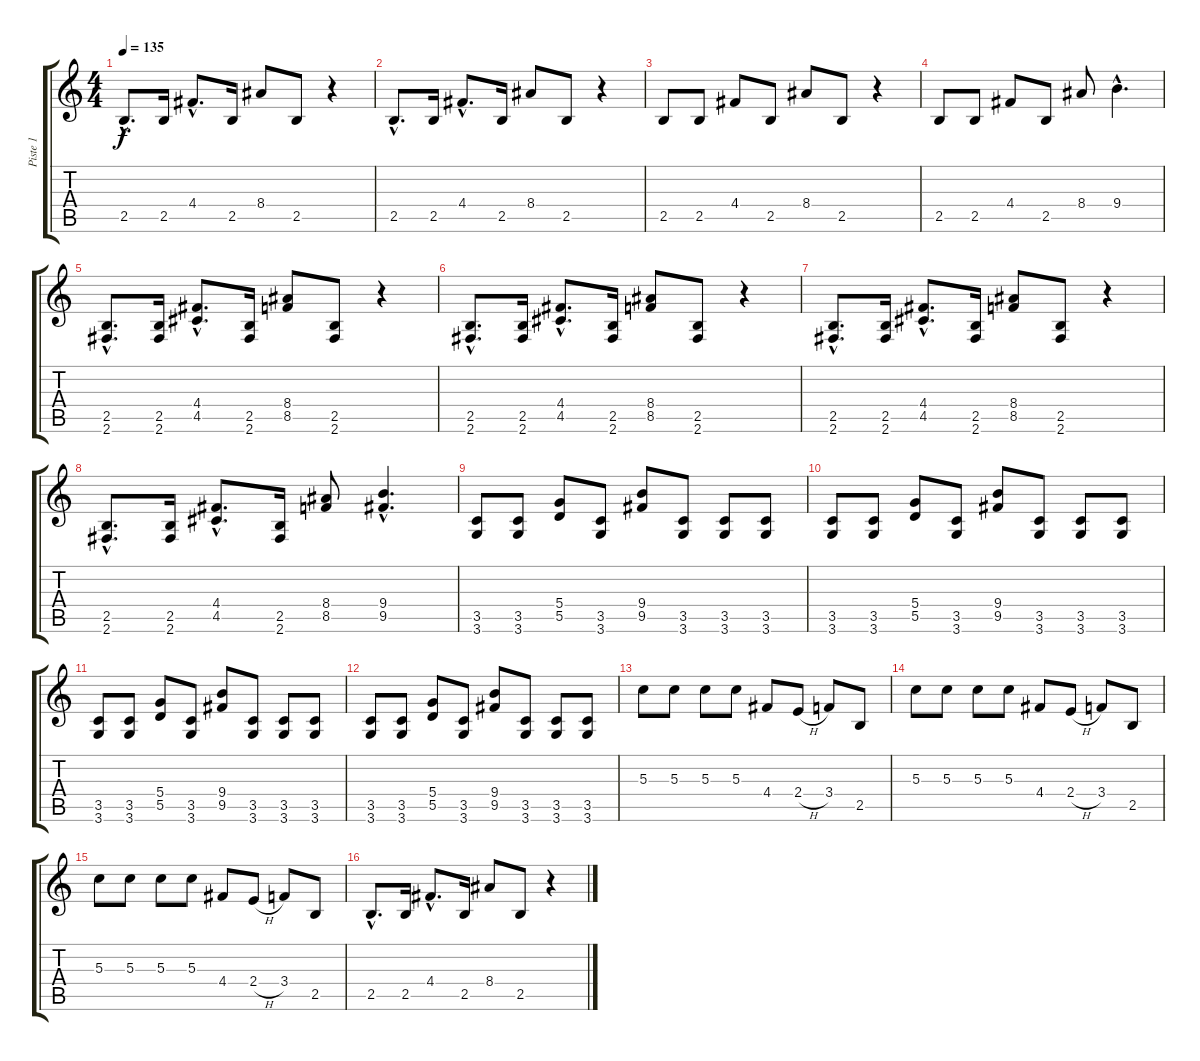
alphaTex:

\track ("Piste 1" "Piste 1") {instrument distortionguitar}
\staff {score tabs}
\tuning (E4 B3 G3 D3 A2 E2) {hide}
\ts (4 4)
\tempo 135
\clef g2
\ks c
2.5{hac}.8{d dy f instrument distortionguitar} 2.5.16 4.4{hac}.8{d} 2.5.16 8.4.8 2.5.8 r.4 |
2.5{hac}.8{d} 2.5.16 4.4{hac}.8{d} 2.5.16 8.4.8 2.5.8 r.4 |
2.5.8 2.5.8 4.4.8 2.5.8 8.4.8 2.5.8 r.4 |
2.5.8 2.5.8 4.4.8 2.5.8 8.4.8 9.4{hac}.4{d} |
(2.5{hac} 2.6{hac}).8{d} (2.5 2.6).16 (4.4{hac} 4.5{hac}).8{d} (2.5 2.6).16 (8.4 8.5).8 (2.5 2.6).8 r.4 |
(2.5{hac} 2.6{hac}).8{d} (2.5 2.6).16 (4.4{hac} 4.5{hac}).8{d} (2.5 2.6).16 (8.4 8.5).8 (2.5 2.6).8 r.4 |
(2.5{hac} 2.6{hac}).8{d} (2.5 2.6).16 (4.4{hac} 4.5{hac}).8{d} (2.5 2.6).16 (8.4 8.5).8 (2.5 2.6).8 r.4 |
(2.5{hac} 2.6{hac}).8{d} (2.5 2.6).16 (4.4{hac} 4.5{hac}).8{d} (2.5 2.6).16 (8.4 8.5).8 (9.4{hac} 9.5{hac}).4{d} |
(3.5 3.6).8 (3.5 3.6).8 (5.4 5.5).8 (3.5 3.6).8 (9.4 9.5).8 (3.5 3.6).8 (3.5 3.6).8 (3.5 3.6).8 |
(3.5 3.6).8 (3.5 3.6).8 (5.4 5.5).8 (3.5 3.6).8 (9.4 9.5).8 (3.5 3.6).8 (3.5 3.6).8 (3.5 3.6).8 |
(3.5 3.6).8 (3.5 3.6).8 (5.4 5.5).8 (3.5 3.6).8 (9.4 9.5).8 (3.5 3.6).8 (3.5 3.6).8 (3.5 3.6).8 |
(3.5 3.6).8 (3.5 3.6).8 (5.4 5.5).8 (3.5 3.6).8 (9.4 9.5).8 (3.5 3.6).8 (3.5 3.6).8 (3.5 3.6).8 |
5.3.8 5.3.8 5.3.8 5.3.8 4.4.8 2.4{h}.8 3.4.8 2.5.8 |
5.3.8 5.3.8 5.3.8 5.3.8 4.4.8 2.4{h}.8 3.4.8 2.5.8 |
5.3.8 5.3.8 5.3.8 5.3.8 4.4.8 2.4{h}.8 3.4.8 2.5.8 |
2.5{hac}.8{d} 2.5.16 4.4{hac}.8{d} 2.5.16 8.4.8 2.5.8 r.4
